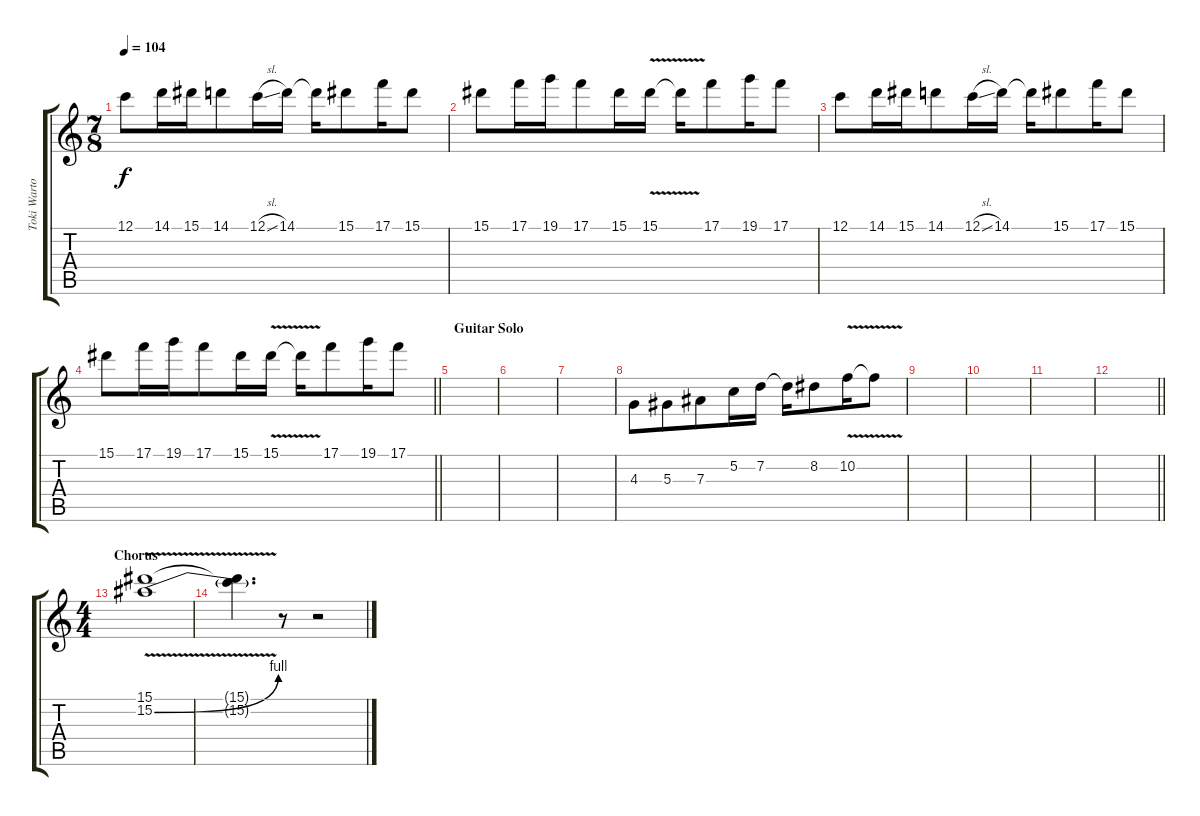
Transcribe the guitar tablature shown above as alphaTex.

\track ("Toki Wartooth (Harmony Guitar)" "Toki Warto") {instrument distortionguitar}
\staff {score tabs}
\tuning (C4 G3 Eb3 Bb2 F2 C2) {hide}
\ts (7 8)
\tempo 104
\clef g2
\ks c
12.1.8{dy f} 14.1.16 15.1.16 14.1.8 12.1{sl}.16 14.1.16 14.1{t}.16 15.1.8 17.1.16 15.1.8 |
15.1.8 17.1.16 19.1.16 17.1.8 15.1.16 15.1{v}.16 15.1{t}.16 17.1.8 19.1.16 17.1.8 |
12.1.8 14.1.16 15.1.16 14.1.8 12.1{sl}.16 14.1.16 14.1{t}.16 15.1.8 17.1.16 15.1.8 |
\barLineRight lightlight
15.1.8 17.1.16 19.1.16 17.1.8 15.1.16 15.1{v}.16 15.1{t}.16 17.1.8 19.1.16 17.1.8 |
\section ("" "Guitar Solo")
|
|
|
4.3.8 5.3.8 7.3.8 5.2.16 7.2.16 7.2{t}.16 8.2.8 10.2{v}.16 10.2{t}.8 |
|
|
|
\barLineRight lightlight
|
\ts (4 4)
\section ("" "Chorus")
(15.1{v} 15.2{be (bend 0 0 60 4) v}).1{volume 2} |
(15.1{t} 15.2{t}).4{d} r.8 r.2
